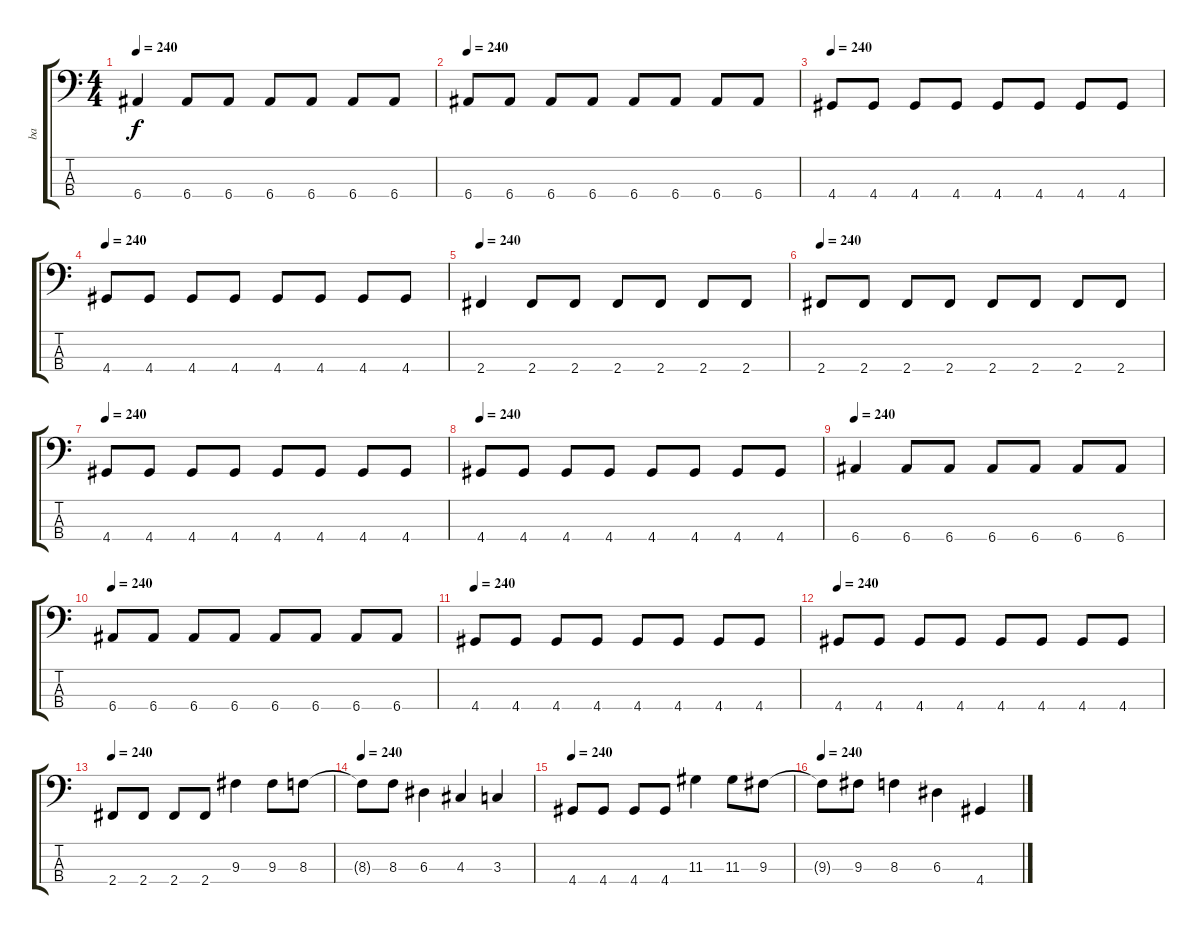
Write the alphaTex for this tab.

\track ("ba" "ba") {instrument electricbasspick}
\staff {score tabs}
\tuning (G2 D2 A1 E1) {hide}
\ts (4 4)
\tempo 240
\clef f4
\ks c
6.4.4{dy f} 6.4.8 6.4.8 6.4.8 6.4.8 6.4.8 6.4.8 |
\tempo 240
6.4.8 6.4.8 6.4.8 6.4.8 6.4.8 6.4.8 6.4.8 6.4.8 |
\tempo 240
4.4.8 4.4.8 4.4.8 4.4.8 4.4.8 4.4.8 4.4.8 4.4.8 |
\tempo 240
4.4.8 4.4.8 4.4.8 4.4.8 4.4.8 4.4.8 4.4.8 4.4.8 |
\tempo 240
2.4.4 2.4.8 2.4.8 2.4.8 2.4.8 2.4.8 2.4.8 |
\tempo 240
2.4.8 2.4.8 2.4.8 2.4.8 2.4.8 2.4.8 2.4.8 2.4.8 |
\tempo 240
4.4.8 4.4.8 4.4.8 4.4.8 4.4.8 4.4.8 4.4.8 4.4.8 |
\tempo 240
4.4.8 4.4.8 4.4.8 4.4.8 4.4.8 4.4.8 4.4.8 4.4.8 |
\tempo 240
6.4.4 6.4.8 6.4.8 6.4.8 6.4.8 6.4.8 6.4.8 |
\tempo 240
6.4.8 6.4.8 6.4.8 6.4.8 6.4.8 6.4.8 6.4.8 6.4.8 |
\tempo 240
4.4.8 4.4.8 4.4.8 4.4.8 4.4.8 4.4.8 4.4.8 4.4.8 |
\tempo 240
4.4.8 4.4.8 4.4.8 4.4.8 4.4.8 4.4.8 4.4.8 4.4.8 |
\tempo 240
2.4.8 2.4.8 2.4.8 2.4.8 9.3.4 9.3.8 8.3.8 |
\tempo 240
8.3{t}.8 8.3.8 6.3.4 4.3.4 3.3.4 |
\tempo 240
4.4.8 4.4.8 4.4.8 4.4.8 11.3.4 11.3.8 9.3.8 |
\tempo 240
9.3{t}.8 9.3.8 8.3.4 6.3.4 4.4.4
